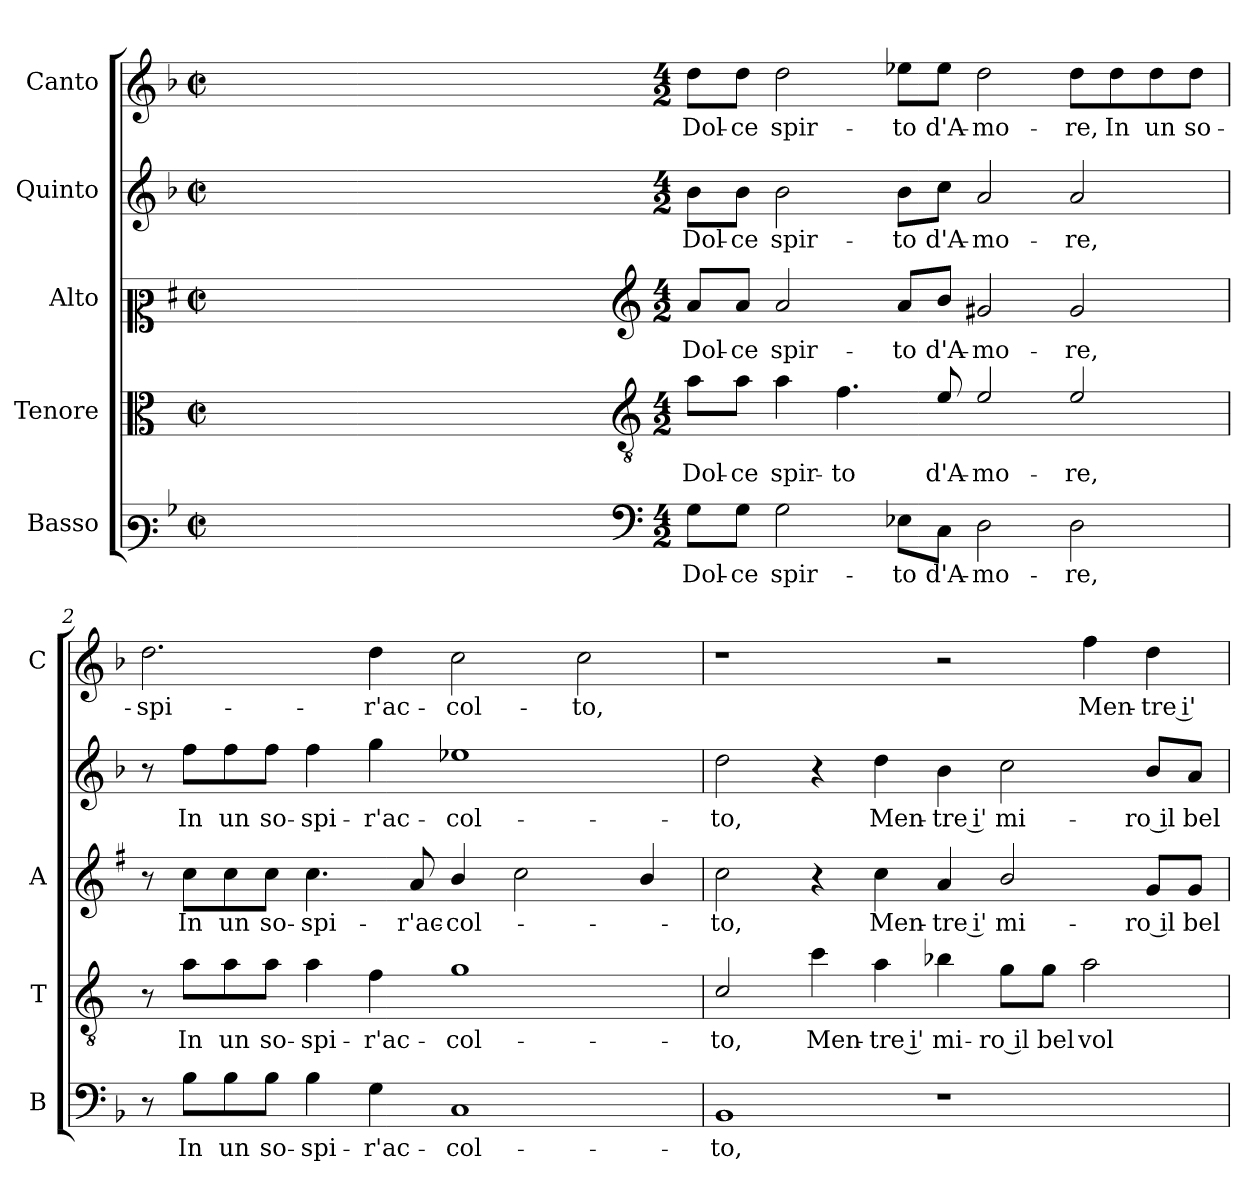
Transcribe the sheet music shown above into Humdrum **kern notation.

**kern	**text	**kern	**text	**kern	**text	**kern	**text	**kern	**text
*part5	*part5	*part4	*part4	*part3	*part3	*part2	*part2	*part1	*part1
*staff5	*staff5	*staff4	*staff4	*staff3	*staff3	*staff2	*staff2	*staff1	*staff1
*I"Basso	*	*I"Tenore	*	*I"Alto	*	*I"Quinto	*	*I"Canto	*
*I'B	*	*I'T	*	*I'A	*	*	*	*I'C	*
*clefF3	*	*clefC3	*	*clefC2	*	*clefG2	*	*clefG2	*
*	*	*ITrd4c7	*	*ITrd1c2	*	*	*	*	*
*k[b-]	*	*k[b-]	*	*k[b-]	*	*k[b-]	*	*k[b-]	*
*F:	*	*F:	*	*F:	*	*F:	*	*F:	*
*M2/2	*	*M2/2	*	*M2/2	*	*M2/2	*	*M2/2	*
*met(c|)	*	*met(c|)	*	*met(c|)	*	*met(c|)	*	*met(c|)	*
=	=	=	=	=	=	=	=	=	=
1ryy	.	1ryy	.	1ryy	.	1ryy	.	1ryy	.
=1X-	=1X-	=1X-	=1X-	=1X-	=1X-	=1X-	=1X-	=1X-	=1X-
4ryy	.	4ryy	.	4ryy	.	4ryy	.	4ryy	.
4ryy	.	4ryy	.	4ryy	.	4ryy	.	4ryy	.
4ryy	.	4ryy	.	4ryy	.	4ryy	.	4ryy	.
4ryy	.	4ryy	.	4ryy	.	4ryy	.	4ryy	.
=1-	=1-	=1-	=1-	=1-	=1-	=1-	=1-	=1-	=1-
*clefF4	*	*clefGv2	*	*clefG2	*	*	*	*	*
*M4/2	*	*M4/2	*	*M4/2	*	*M4/2	*	*M4/2	*
!	!LO:LY:b	!	!LO:LY:b	!	!LO:LY:b	!	!LO:LY:b	!	!LO:LY:b
8G\L	Dol-	8d\L	Dol-	8g/L	Dol-	8b-\L	Dol-	8dd\L	Dol-
!	!LO:LY:b	!	!LO:LY:b	!	!LO:LY:b	!	!LO:LY:b	!	!LO:LY:b
8G\J	-ce	8d\J	-ce	8g/J	-ce	8b-\J	-ce	8dd\J	-ce
!	!LO:LY:b	!	!LO:LY:b	!	!LO:LY:b	!	!LO:LY:b	!	!LO:LY:b
2G\	spir-	4d\	spir-	2g/	spir-	2b-\	spir-	2dd\	spir-
!	!	!	!LO:LY:b	!	!	!	!	!	!
.	.	4.B-\	-to	.	.	.	.	.	.
!	!LO:LY:b	!	!	!	!LO:LY:b	!	!LO:LY:b	!	!LO:LY:b
8E-X\L	-to	.	.	8g/L	-to	8b-\L	-to	8ee-X\L	-to
!	!LO:LY:b	!	!LO:LY:b	!	!LO:LY:b	!	!LO:LY:b	!	!LO:LY:b
8C\J	d'A-	8A/	d'A-	8a/J	d'A-	8cc\J	d'A-	8ee-\J	d'A-
!	!LO:LY:b	!	!LO:LY:b	!	!LO:LY:b	!	!LO:LY:b	!	!LO:LY:b
2D\	-mo-	2A/	-mo-	2f#X/	-mo-	2a/	-mo-	2dd\	-mo-
!	!LO:LY:b	!	!LO:LY:b	!	!LO:LY:b	!	!LO:LY:b	!	!LO:LY:b
2D\	-re,	2A/	-re,	2f#/	-re,	2a/	-re,	8dd\L	-re,
!	!	!	!	!	!	!	!	!	!LO:LY:b
.	.	.	.	.	.	.	.	8dd\	In
!	!	!	!	!	!	!	!	!	!LO:LY:b
.	.	.	.	.	.	.	.	8dd\	un
!	!	!	!	!	!	!	!	!	!LO:LY:b
.	.	.	.	.	.	.	.	8dd\J	so-
=2	=2	=2	=2	=2	=2	=2	=2	=2	=2
!	!	!	!	!	!	!	!	!	!LO:LY:b
8r	.	8r	.	8r	.	8r	.	2.dd\	-spi-
!	!LO:LY:b	!	!LO:LY:b	!	!LO:LY:b	!	!LO:LY:b	!	!
8B-\L	In	8d\L	In	8b-\L	In	8ff\L	In	.	.
!	!LO:LY:b	!	!LO:LY:b	!	!LO:LY:b	!	!LO:LY:b	!	!
8B-\	un	8d\	un	8b-\	un	8ff\	un	.	.
!	!LO:LY:b	!	!LO:LY:b	!	!LO:LY:b	!	!LO:LY:b	!	!
8B-\J	so-	8d\J	so-	8b-\J	so-	8ff\J	so-	.	.
!	!LO:LY:b	!	!LO:LY:b	!	!LO:LY:b	!	!LO:LY:b	!	!
4B-\	-spi-	4d\	-spi-	4.b-\	-spi-	4ff\	-spi-	.	.
!	!LO:LY:b	!	!LO:LY:b	!	!	!	!LO:LY:b	!	!LO:LY:b
4G\	-r'ac-	4B-\	-r'ac-	.	.	4gg\	-r'ac-	4dd\	-r'ac-
!	!	!	!	!	!LO:LY:b	!	!	!	!
.	.	.	.	8g/	-r'ac-	.	.	.	.
!	!LO:LY:b	!	!LO:LY:b	!	!LO:LY:b	!	!LO:LY:b	!	!LO:LY:b
1C	-col-	1c	-col-	4a/	-col-	1ee-X	-col-	2cc\	-col-
.	.	.	.	2b-\	.	.	.	.	.
!	!	!	!	!	!	!	!	!	!LO:LY:b
.	.	.	.	.	.	.	.	2cc\	-to,
.	.	.	.	4a/	.	.	.	.	.
!!LO:LB:g=z
=3	=3	=3	=3	=3	=3	=3	=3	=3	=3
!	!LO:LY:b	!	!LO:LY:b	!	!LO:LY:b	!	!LO:LY:b	!	!
1BB-	-to,	2F/	-to,	2b-\	-to,	2dd\	-to,	1r	.
!	!	!	!LO:LY:b	!	!	!	!	!	!
.	.	4f\	Men-	4r	.	4r	.	.	.
!	!	!	!LO:LY:b	!	!LO:LY:b	!	!LO:LY:b	!	!
.	.	4d\	-tre i'	4b-\	Men-	4dd\	Men-	.	.
!	!	!	!LO:LY:b	!	!LO:LY:b	!	!LO:LY:b	!	!
1r	.	4e-X\	mi-	4g/	-tre i'	4b-\	-tre i'	2r	.
!	!	!	!LO:LY:b	!	!LO:LY:b	!	!LO:LY:b	!	!
.	.	8c\L	-ro il	2a/	mi-	2cc\	mi-	.	.
!	!	!	!LO:LY:b	!	!	!	!	!	!
.	.	8c\J	bel	.	.	.	.	.	.
!	!	!	!LO:LY:b	!	!	!	!	!	!LO:LY:b
.	.	2d\	vol-	.	.	.	.	4ff\	Men-
!	!	!	!	!	!LO:LY:b	!	!LO:LY:b	!	!LO:LY:b
.	.	.	.	8f/L	-ro il	8b-/L	-ro il	4dd\	-tre i'
!	!	!	!	!	!LO:LY:b	!	!LO:LY:b	!	!
.	.	.	.	8f/J	bel	8a/J	bel	.	.
=	=	=	=	=	=	=	=	=	=
*-	*-	*-	*-	*-	*-	*-	*-	*-	*-
